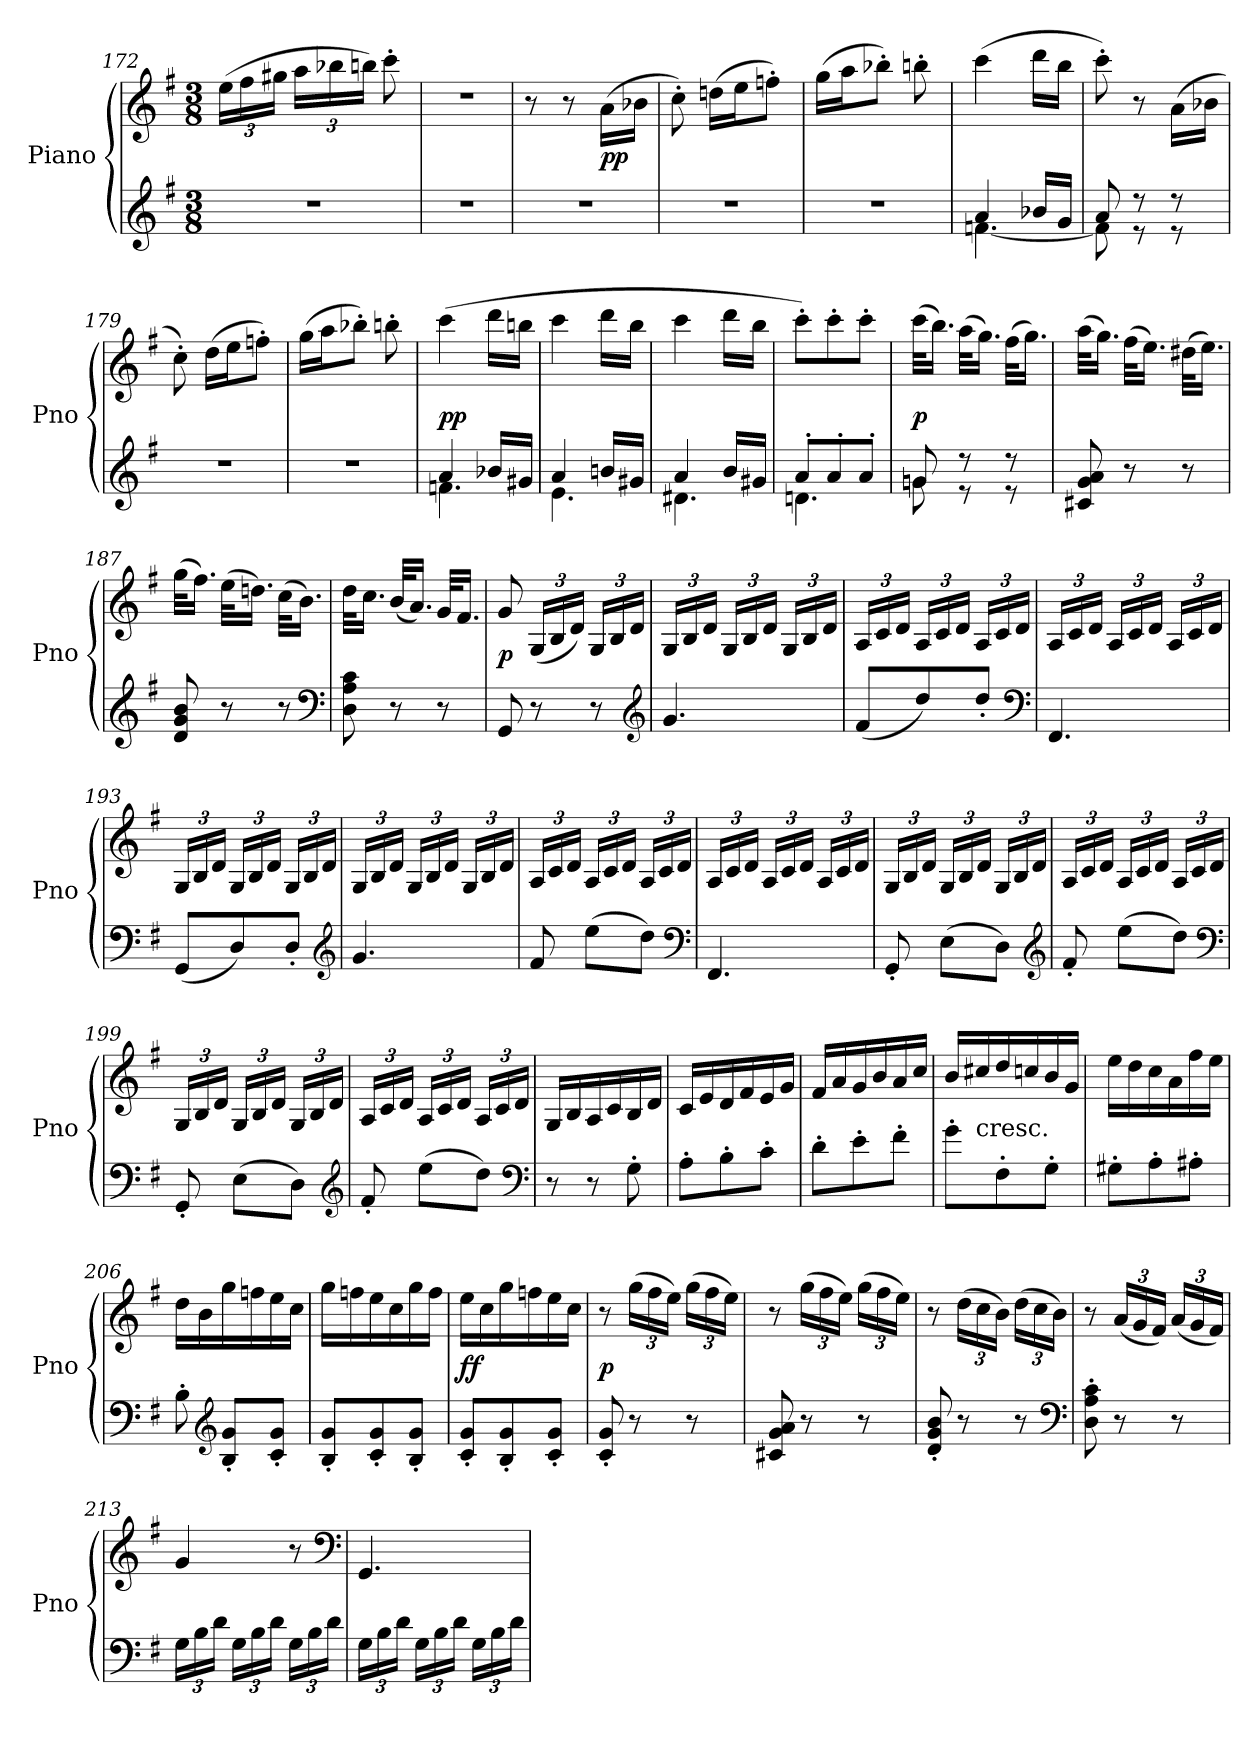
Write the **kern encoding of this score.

**kern	**kern	**dynam
*part1	*part1	*part1
*staff2	*staff1	*staff1/2
*I"Piano	*	*
*I'Pno	*	*
*clefG2	*clefG2	*
*k[f#]	*k[f#]	*
*G:	*G:	*
*M3/8	*M3/8	*
=172	=172	=172
4.r	(24ee\LL	.
.	24ff#\	.
.	24gg#X\JJ	.
.	24aa\LL	.
.	24bb-X\	.
.	24bbn\JJ)	.
.	8ccc'\	.
=173	=173	=173
4.r	4.r	.
=174	=174	=174
4.r	8r	.
.	8r	.
.	(16a\LL	pp
.	16b-X\JJ	.
=175	=175	=175
4.r	8cc'\)	.
.	(16ddn\LL	.
.	16ee\J	.
.	8ffn'\J)	.
=176	=176	=176
4.r	(16gg\LL	.
.	16aa\J	.
.	8bb-X'\J)	.
.	8bbn'\	.
=177	=177	=177
*^	*	*
4a/	[4.fn\	(4ccc\	.
16b-X/LL	.	16ddd\LL	.
16g/JJ	.	16bb\JJ	.
=178	=178	=178	=178
8a/	8f\]	8ccc'\)	.
8r	8r	8r	.
8r	8r	(16a\LL	.
.	.	16b-X\JJ	.
*v	*v	*	*
=179	=179	=179
4.r	8cc'\)	.
.	(16dd\LL	.
.	16ee\J	.
.	8ffn'\J)	.
=180	=180	=180
4.r	(16gg\LL	.
.	16aa\J	.
.	8bb-X'\J)	.
.	8bbn'\	.
=181	=181	=181
*^	*	*
4a/	4.fn\	(4ccc\	pp
16b-X/LL	.	16ddd\LL	.
16g#X/JJ	.	16bbn\JJ	.
=182	=182	=182	=182
4a/	4.e\	4ccc\	.
16bn/LL	.	16ddd\LL	.
16g#X/JJ	.	16bb\JJ	.
=183	=183	=183	=183
4a/	4.d#X\	4ccc\	.
16b/LL	.	16ddd\LL	.
16g#X/JJ	.	16bb\JJ	.
=184	=184	=184	=184
8a'/L	4.dn\	8ccc'\L)	.
8a'/	.	8ccc'\	.
8a'/J	.	8ccc'\J	.
=185	=185	=185	=185
8gn/	8gn\	(32ccc\KLL	p
.	.	16.bb\JJ)	.
8r	8r	(32aa\KLL	.
.	.	16.gg\JJ)	.
8r	8r	(32ff#\KLL	.
.	.	16.gg\JJ)	.
*v	*v	*	*
=186	=186	=186
8c#X/ 8g/ 8a/	(32aa\KLL	.
.	16.gg\JJ)	.
8r	(32ff#\KLL	.
.	16.ee\JJ)	.
8r	(32dd#X\KLL	.
.	16.ee\JJ)	.
=187	=187	=187
8d/ 8g/ 8b/	(32gg\KLL	.
.	16.ff#\JJ)	.
8r	(32ee\KLL	.
.	16.ddn\JJ)	.
8r	(32cc\KLL	.
.	16.b\JJ)	.
*clefF4	*	*
=188	=188	=188
8D\ 8A\ 8c\	32dd\KLL	.
.	16.cc\JJ	.
8r	(32b/KLL	.
.	16.a/JJ)	.
8r	32g/KLL	.
.	16.f#/JJ	.
=189	=189	=189
8GG/	8g/	p
8r	(24G/LL	.
.	24B/	.
.	24d/JJ)	.
8r	24G/LL	.
.	24B/	.
.	24d/JJ	.
*clefG2	*	*
=190	=190	=190
4.g/	24G/LL	.
.	24B/	.
.	24d/JJ	.
.	24G/LL	.
.	24B/	.
.	24d/JJ	.
.	24G/LL	.
.	24B/	.
.	24d/JJ	.
=191	=191	=191
(8f#/L	24A/LL	.
.	24c/	.
.	24d/JJ	.
8dd/)	24A/LL	.
.	24c/	.
.	24d/JJ	.
8dd'/J	24A/LL	.
.	24c/	.
.	24d/JJ	.
*clefF4	*	*
=192	=192	=192
4.FF#/	24A/LL	.
.	24c/	.
.	24d/JJ	.
.	24A/LL	.
.	24c/	.
.	24d/JJ	.
.	24A/LL	.
.	24c/	.
.	24d/JJ	.
=193	=193	=193
(8GG/L	24G/LL	.
.	24B/	.
.	24d/JJ	.
8D/)	24G/LL	.
.	24B/	.
.	24d/JJ	.
8D'/J	24G/LL	.
.	24B/	.
.	24d/JJ	.
*clefG2	*	*
=194	=194	=194
4.g/	24G/LL	.
.	24B/	.
.	24d/JJ	.
.	24G/LL	.
.	24B/	.
.	24d/JJ	.
.	24G/LL	.
.	24B/	.
.	24d/JJ	.
=195	=195	=195
8f#/	24A/LL	.
.	24c/	.
.	24d/JJ	.
(8ee\L	24A/LL	.
.	24c/	.
.	24d/JJ	.
8dd\J)	24A/LL	.
.	24c/	.
.	24d/JJ	.
*clefF4	*	*
=196	=196	=196
4.FF#/	24A/LL	.
.	24c/	.
.	24d/JJ	.
.	24A/LL	.
.	24c/	.
.	24d/JJ	.
.	24A/LL	.
.	24c/	.
.	24d/JJ	.
=197	=197	=197
8GG'/	24G/LL	.
.	24B/	.
.	24d/JJ	.
(8E\L	24G/LL	.
.	24B/	.
.	24d/JJ	.
8D\J)	24G/LL	.
.	24B/	.
.	24d/JJ	.
*clefG2	*	*
=198	=198	=198
8f#'/	24A/LL	.
.	24c/	.
.	24d/JJ	.
(8ee\L	24A/LL	.
.	24c/	.
.	24d/JJ	.
8dd\J)	24A/LL	.
.	24c/	.
.	24d/JJ	.
*clefF4	*	*
=199	=199	=199
8GG'/	24G/LL	.
.	24B/	.
.	24d/JJ	.
(8E\L	24G/LL	.
.	24B/	.
.	24d/JJ	.
8D\J)	24G/LL	.
.	24B/	.
.	24d/JJ	.
*clefG2	*	*
=200	=200	=200
8f#'/	24A/LL	.
.	24c/	.
.	24d/JJ	.
(8ee\L	24A/LL	.
.	24c/	.
.	24d/JJ	.
8dd\J)	24A/LL	.
.	24c/	.
.	24d/JJ	.
*clefF4	*	*
=201	=201	=201
8r	16G/LL	.
.	16B/	.
8r	16A/	.
.	16c/	.
8G'\	16B/	.
.	16d/JJ	.
=202	=202	=202
8A'\L	16c/LL	.
.	16e/	.
8B'\	16d/	.
.	16f#/	.
8c'\J	16e/	.
.	16g/JJ	.
=203	=203	=203
8d'\L	16f#/LL	.
.	16a/	.
8e'\	16g/	.
.	16b/	.
8f#'\J	16a/	.
.	16cc/JJ	.
=204	=204	=204
8g'\L	16b/LL	.
!	!LO:TX:c:t=cresc.	!
.	16cc#X/	.
8F#'\	16dd/	.
.	16ccn/	.
8G'\J	16b/	.
.	16g/JJ	.
=205	=205	=205
8G#X'\L	16ee\LL	.
.	16dd\	.
8A'\	16cc\	.
.	16a\	.
8A#X'\J	16ff#\	.
.	16ee\JJ	.
=206	=206	=206
8B'\	16dd\LL	.
.	16b\	.
*clefG2	*	*
8B'/ 8g'/L	16gg\	.
.	16ffn\	.
8c'/ 8g'/J	16ee\	.
.	16cc\JJ	.
=207	=207	=207
8B'/ 8g'/L	16gg\LL	.
.	16ffn\	.
8c'/ 8g'/	16ee\	.
.	16cc\	.
8B'/ 8g'/J	16gg\	.
.	16ff\JJ	.
=208	=208	=208
8c'/ 8g'/L	16ee\LL	ff
.	16cc\	.
8B'/ 8g'/	16gg\	.
.	16ffn\	.
8c'/ 8g'/J	16ee\	.
.	16cc\JJ	.
=209	=209	=209
8c'/ 8g'/	8r	p
8r	(24gg\LL	.
.	24ff#\	.
.	24ee\JJ)	.
8r	(24gg\LL	.
.	24ff#\	.
.	24ee\JJ)	.
=210	=210	=210
8c#X/ 8g/ 8a/	8r	.
8r	(24gg\LL	.
.	24ff#\	.
.	24ee\JJ)	.
8r	(24gg\LL	.
.	24ff#\	.
.	24ee\JJ)	.
=211	=211	=211
8d'/ 8g'/ 8b'/	8r	.
8r	(24dd\LL	.
.	24cc\	.
.	24b\JJ)	.
8r	(24dd\LL	.
.	24cc\	.
.	24b\JJ)	.
*clefF4	*	*
=212	=212	=212
8D'\ 8A'\ 8c'\	8r	.
8r	(24a/LL	.
.	24g/	.
.	24f#/JJ)	.
8r	(24a/LL	.
.	24g/	.
.	24f#/JJ)	.
=213	=213	=213
24G\LL	4g/	.
24B\	.	.
24d\JJ	.	.
24G\LL	.	.
24B\	.	.
24d\JJ	.	.
24G\LL	8r	.
24B\	.	.
24d\JJ	.	.
*	*clefF4	*
=214	=214	=214
24G\LL	4.GG/	.
24B\	.	.
24d\JJ	.	.
24G\LL	.	.
24B\	.	.
24d\JJ	.	.
24G\LL	.	.
24B\	.	.
24d\JJ	.	.
=	=	=
*-	*-	*-
